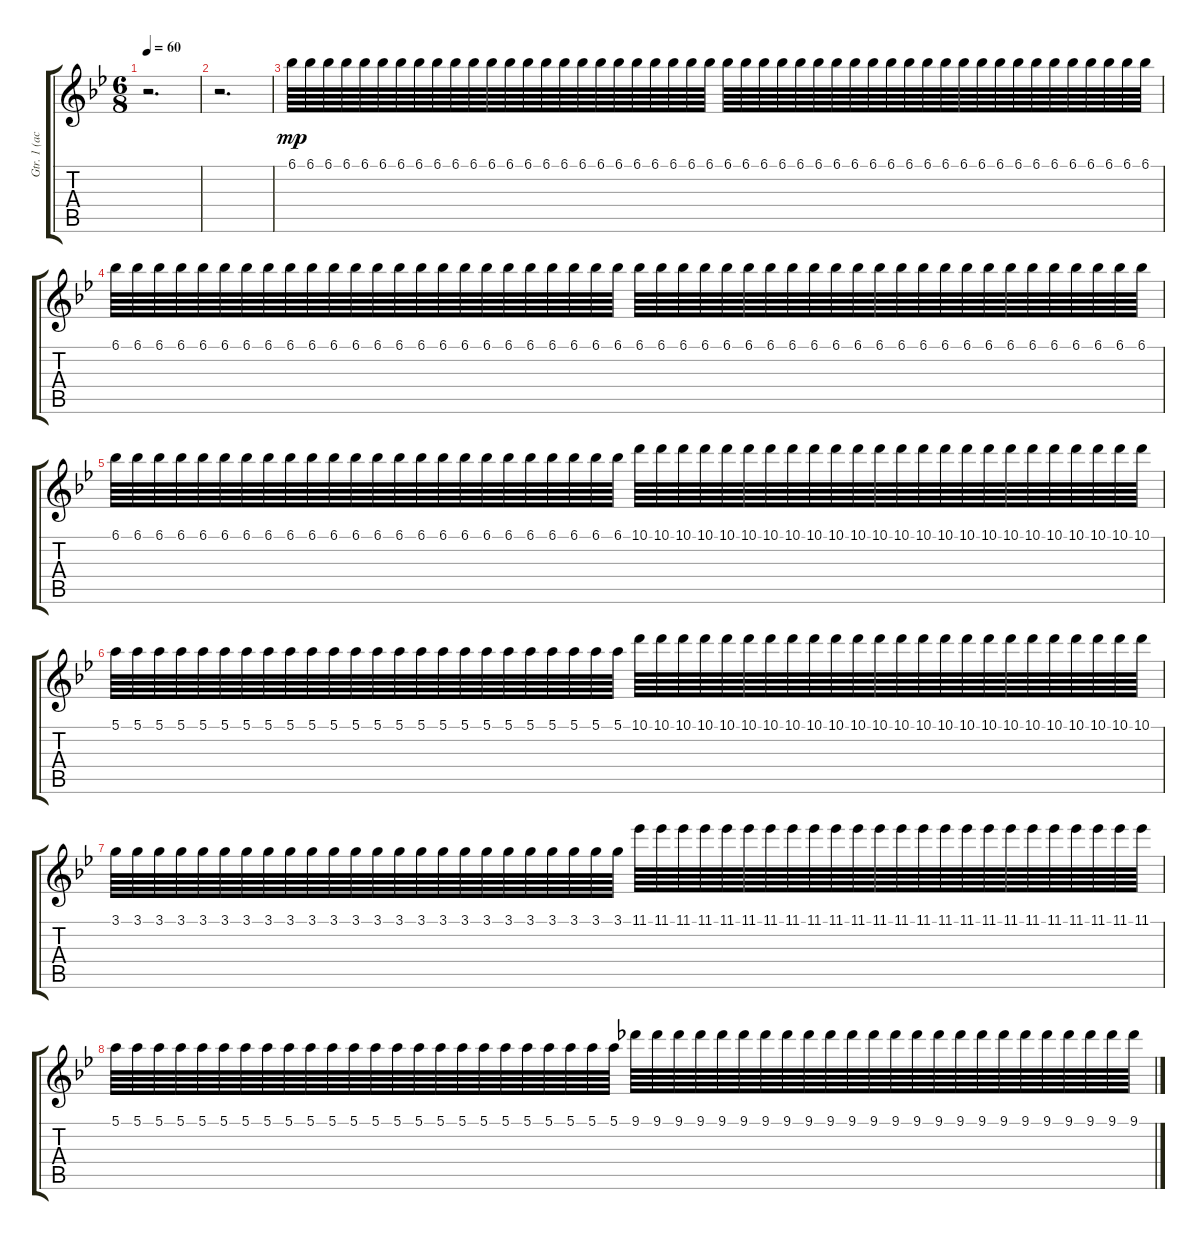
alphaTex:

\track ("Gtr. 1 (acous.)" "Gtr. 1 (ac") {instrument acousticguitarnylon}
\staff {score tabs}
\tuning (E4 B3 G3 D3 A2 E2) {hide}
\ts (6 8)
\tempo 60
\clef g2
\ks bb
r.2{d dy mp volume 0 instrument acousticguitarnylon} |
r.2{d} |
6.1.64{volume 9} 6.1.64 6.1.64 6.1.64 6.1.64 6.1.64 6.1.64 6.1.64 6.1.64 6.1.64 6.1.64 6.1.64 6.1.64 6.1.64 6.1.64 6.1.64 6.1.64 6.1.64 6.1.64 6.1.64 6.1.64 6.1.64 6.1.64 6.1.64 6.1.64 6.1.64 6.1.64 6.1.64 6.1.64 6.1.64 6.1.64 6.1.64 6.1.64 6.1.64 6.1.64 6.1.64 6.1.64 6.1.64 6.1.64 6.1.64 6.1.64 6.1.64 6.1.64 6.1.64 6.1.64 6.1.64 6.1.64 6.1.64 |
6.1.64 6.1.64 6.1.64 6.1.64 6.1.64 6.1.64 6.1.64 6.1.64 6.1.64 6.1.64 6.1.64 6.1.64 6.1.64 6.1.64 6.1.64 6.1.64 6.1.64 6.1.64 6.1.64 6.1.64 6.1.64 6.1.64 6.1.64 6.1.64 6.1.64 6.1.64 6.1.64 6.1.64 6.1.64 6.1.64 6.1.64 6.1.64 6.1.64 6.1.64 6.1.64 6.1.64 6.1.64 6.1.64 6.1.64 6.1.64 6.1.64 6.1.64 6.1.64 6.1.64 6.1.64 6.1.64 6.1.64 6.1.64 |
6.1.64 6.1.64 6.1.64 6.1.64 6.1.64 6.1.64 6.1.64 6.1.64 6.1.64 6.1.64 6.1.64 6.1.64 6.1.64 6.1.64 6.1.64 6.1.64 6.1.64 6.1.64 6.1.64 6.1.64 6.1.64 6.1.64 6.1.64 6.1.64 10.1.64 10.1.64 10.1.64 10.1.64 10.1.64 10.1.64 10.1.64 10.1.64 10.1.64 10.1.64 10.1.64 10.1.64 10.1.64 10.1.64 10.1.64 10.1.64 10.1.64 10.1.64 10.1.64 10.1.64 10.1.64 10.1.64 10.1.64 10.1.64 |
5.1.64 5.1.64 5.1.64 5.1.64 5.1.64 5.1.64 5.1.64 5.1.64 5.1.64 5.1.64 5.1.64 5.1.64 5.1.64 5.1.64 5.1.64 5.1.64 5.1.64 5.1.64 5.1.64 5.1.64 5.1.64 5.1.64 5.1.64 5.1.64 10.1.64 10.1.64 10.1.64 10.1.64 10.1.64 10.1.64 10.1.64 10.1.64 10.1.64 10.1.64 10.1.64 10.1.64 10.1.64 10.1.64 10.1.64 10.1.64 10.1.64 10.1.64 10.1.64 10.1.64 10.1.64 10.1.64 10.1.64 10.1.64 |
3.1.64 3.1.64 3.1.64 3.1.64 3.1.64 3.1.64 3.1.64 3.1.64 3.1.64 3.1.64 3.1.64 3.1.64 3.1.64 3.1.64 3.1.64 3.1.64 3.1.64 3.1.64 3.1.64 3.1.64 3.1.64 3.1.64 3.1.64 3.1.64 11.1.64 11.1.64 11.1.64 11.1.64 11.1.64 11.1.64 11.1.64 11.1.64 11.1.64 11.1.64 11.1.64 11.1.64 11.1.64 11.1.64 11.1.64 11.1.64 11.1.64 11.1.64 11.1.64 11.1.64 11.1.64 11.1.64 11.1.64 11.1.64 |
5.1.64 5.1.64 5.1.64 5.1.64 5.1.64 5.1.64 5.1.64 5.1.64 5.1.64 5.1.64 5.1.64 5.1.64 5.1.64 5.1.64 5.1.64 5.1.64 5.1.64 5.1.64 5.1.64 5.1.64 5.1.64 5.1.64 5.1.64 5.1.64 9.1.64 9.1.64 9.1.64 9.1.64 9.1.64 9.1.64 9.1.64 9.1.64 9.1.64 9.1.64 9.1.64 9.1.64 9.1.64 9.1.64 9.1.64 9.1.64 9.1.64 9.1.64 9.1.64 9.1.64 9.1.64 9.1.64 9.1.64 9.1.64
